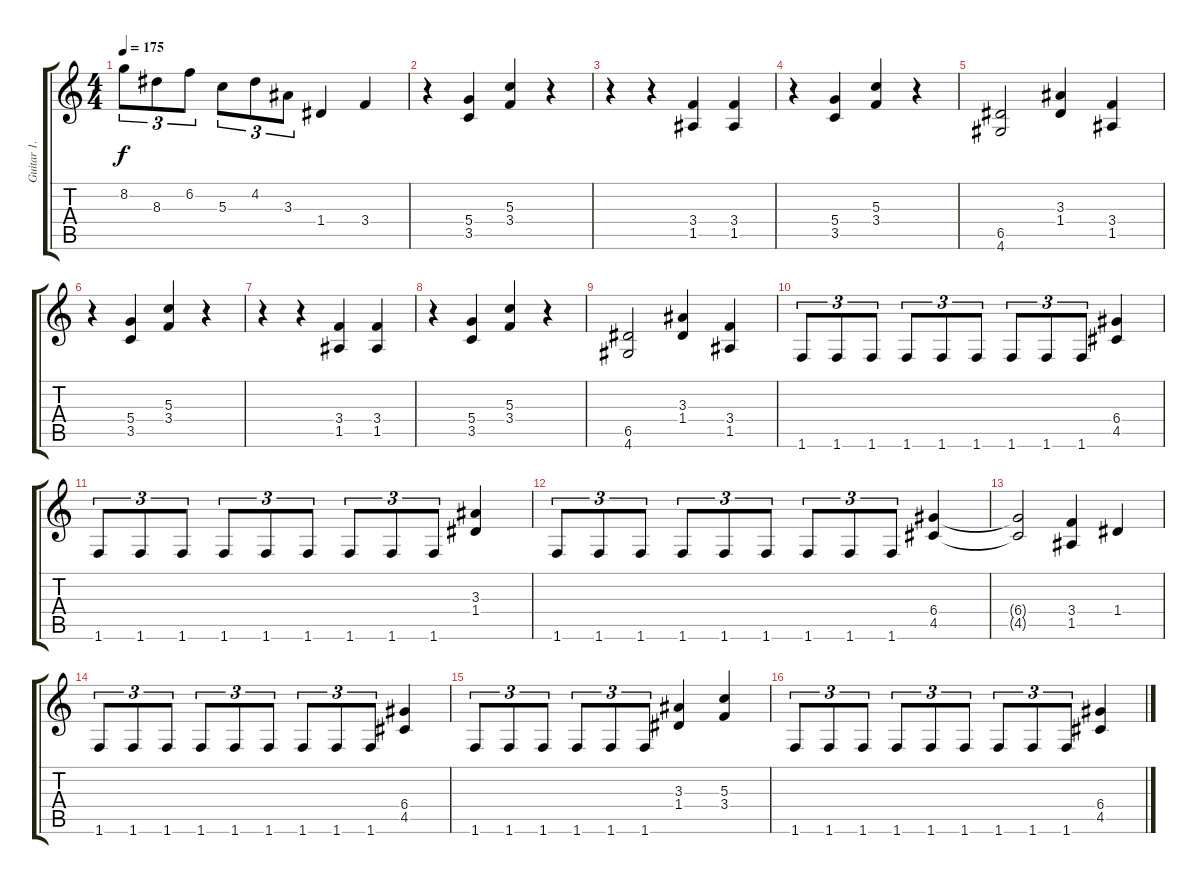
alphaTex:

\track ("Guitar 1." "Guitar 1.") {instrument overdrivenguitar}
\staff {score tabs}
\tuning (E4 B3 G3 D3 A2 E2) {hide}
\ts (4 4)
\tempo 175
\clef g2
\ks c
8.2.8{tu (3 2) dy f} 8.3.8{tu (3 2)} 6.2.8{tu (3 2)} 5.3.8{tu (3 2)} 4.2.8{tu (3 2)} 3.3.8{tu (3 2)} 1.4.4 3.4.4 |
r.4 (5.4 3.5).4 (5.3 3.4).4 r.4 |
r.4 r.4 (3.4 1.5).4 (3.4 1.5).4 |
r.4 (5.4 3.5).4 (5.3 3.4).4 r.4 |
(6.5 4.6).2 (3.3 1.4).4 (3.4 1.5).4 |
r.4 (5.4 3.5).4 (5.3 3.4).4 r.4 |
r.4 r.4 (3.4 1.5).4 (3.4 1.5).4 |
r.4 (5.4 3.5).4 (5.3 3.4).4 r.4 |
(6.5 4.6).2 (3.3 1.4).4 (3.4 1.5).4 |
1.6.8{tu (3 2)} 1.6.8{tu (3 2)} 1.6.8{tu (3 2)} 1.6.8{tu (3 2)} 1.6.8{tu (3 2)} 1.6.8{tu (3 2)} 1.6.8{tu (3 2)} 1.6.8{tu (3 2)} 1.6.8{tu (3 2)} (6.4 4.5).4 |
1.6.8{tu (3 2)} 1.6.8{tu (3 2)} 1.6.8{tu (3 2)} 1.6.8{tu (3 2)} 1.6.8{tu (3 2)} 1.6.8{tu (3 2)} 1.6.8{tu (3 2)} 1.6.8{tu (3 2)} 1.6.8{tu (3 2)} (3.3 1.4).4 |
1.6.8{tu (3 2)} 1.6.8{tu (3 2)} 1.6.8{tu (3 2)} 1.6.8{tu (3 2)} 1.6.8{tu (3 2)} 1.6.8{tu (3 2)} 1.6.8{tu (3 2)} 1.6.8{tu (3 2)} 1.6.8{tu (3 2)} (6.4 4.5).4 |
(6.4{t} 4.5{t}).2 (3.4 1.5).4 1.4.4 |
1.6.8{tu (3 2)} 1.6.8{tu (3 2)} 1.6.8{tu (3 2)} 1.6.8{tu (3 2)} 1.6.8{tu (3 2)} 1.6.8{tu (3 2)} 1.6.8{tu (3 2)} 1.6.8{tu (3 2)} 1.6.8{tu (3 2)} (6.4 4.5).4 |
1.6.8{tu (3 2)} 1.6.8{tu (3 2)} 1.6.8{tu (3 2)} 1.6.8{tu (3 2)} 1.6.8{tu (3 2)} 1.6.8{tu (3 2)} (3.3 1.4).4 (5.3 3.4).4 |
1.6.8{tu (3 2)} 1.6.8{tu (3 2)} 1.6.8{tu (3 2)} 1.6.8{tu (3 2)} 1.6.8{tu (3 2)} 1.6.8{tu (3 2)} 1.6.8{tu (3 2)} 1.6.8{tu (3 2)} 1.6.8{tu (3 2)} (6.4 4.5).4
